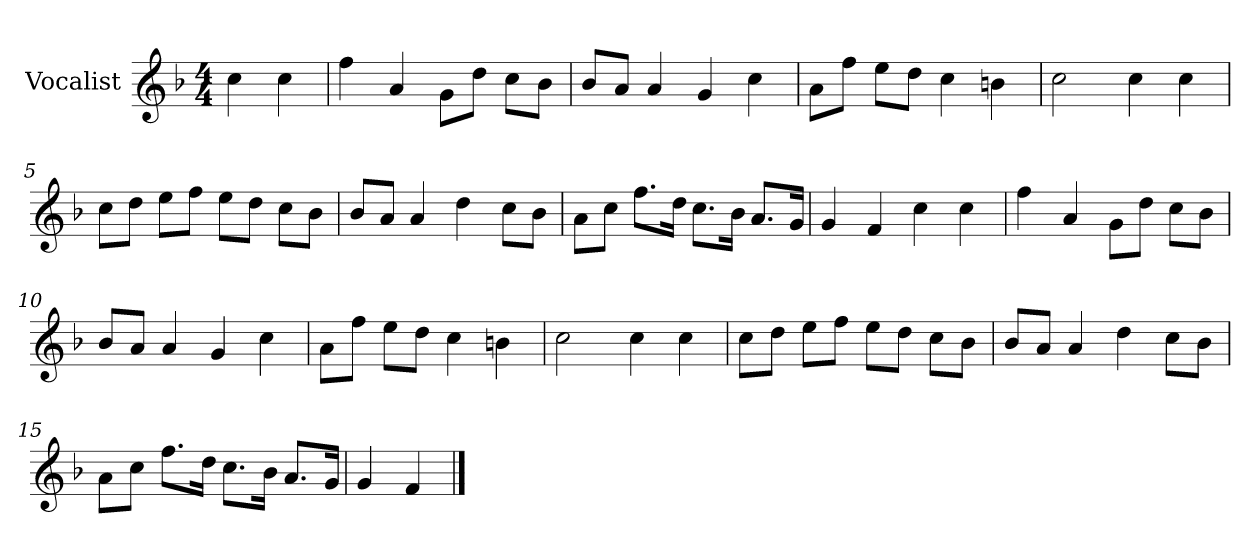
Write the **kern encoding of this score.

**kern
*part1
*staff1
*I"Vocalist
*k[b-]
*F:
*M4/4
=
4cc
4cc
=1
4ff
4a
8gL
8ddJ
8ccL
8b-J
=2
8b-L
8aJ
4a
4g
4cc
=3
8aL
8ffJ
8eeL
8ddJ
4cc
4bn
=4
2cc
4cc
4cc
=5
8ccL
8ddJ
8eeL
8ffJ
8eeL
8ddJ
8ccL
8b-J
=6
8b-L
8aJ
4a
4dd
8ccL
8b-J
=7
8aL
8ccJ
8.ffL
16ddJk
8.ccL
16b-Jk
8.aL
16gJk
=8
4g
4f
4cc
4cc
=9
4ff
4a
8gL
8ddJ
8ccL
8b-J
=10
8b-L
8aJ
4a
4g
4cc
=11
8aL
8ffJ
8eeL
8ddJ
4cc
4bn
=12
2cc
4cc
4cc
=13
8ccL
8ddJ
8eeL
8ffJ
8eeL
8ddJ
8ccL
8b-J
=14
8b-L
8aJ
4a
4dd
8ccL
8b-J
=15
8aL
8ccJ
8.ffL
16ddJk
8.ccL
16b-Jk
8.aL
16gJk
=16
4g
4f
==
*-
